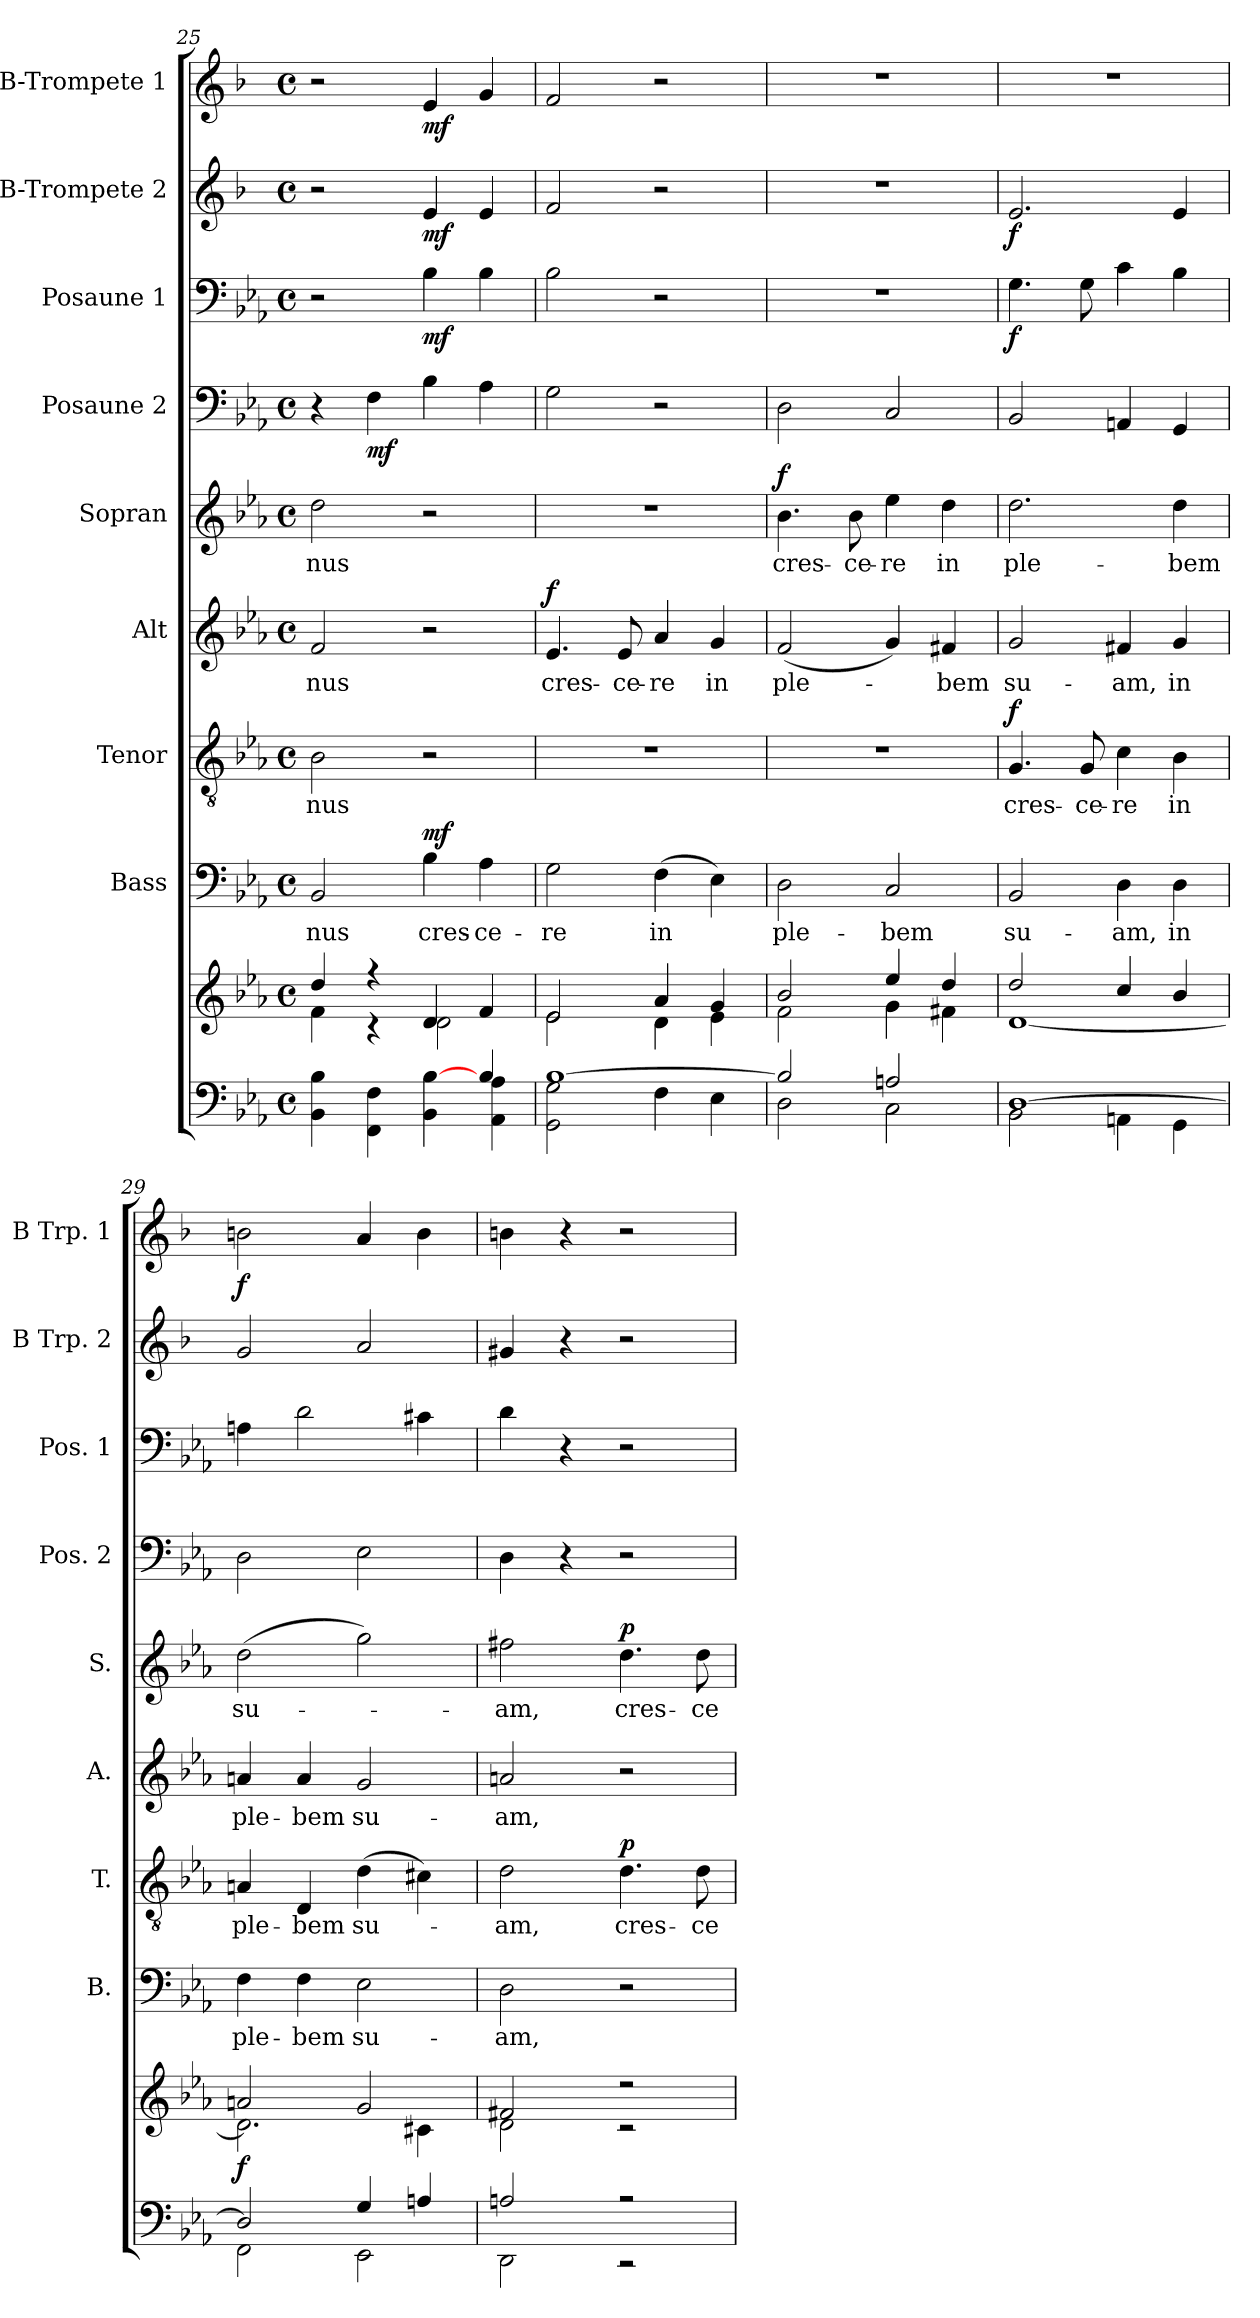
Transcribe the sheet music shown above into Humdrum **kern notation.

**kern	**kern	**dynam	**kern	**text	**dynam	**kern	**text	**dynam	**kern	**text	**dynam	**kern	**text	**dynam	**kern	**dynam	**kern	**dynam	**kern	**dynam	**kern	**dynam
*part9	*part9	*part9	*part8	*part8	*part8	*part7	*part7	*part7	*part6	*part6	*part6	*part5	*part5	*part5	*part4	*part4	*part3	*part3	*part2	*part2	*part1	*part1
*staff10	*staff9	*staff9/10	*staff8	*staff8	*staff8	*staff7	*staff7	*staff7	*staff6	*staff6	*staff6	*staff5	*staff5	*staff5	*staff4	*staff4	*staff3	*staff3	*staff2	*staff2	*staff1	*staff1
*	*	*	*I"Bass	*	*	*I"Tenor	*	*	*I"Alt	*	*	*I"Sopran	*	*	*I"Posaune 2	*	*I"Posaune 1	*	*I"B-Trompete 2	*	*I"B-Trompete 1	*
*	*	*	*I'B.	*	*	*I'T.	*	*	*I'A.	*	*	*I'S.	*	*	*I'Pos. 2	*	*I'Pos. 1	*	*I'B Trp. 2	*	*I'B Trp. 1	*
!!LO:LB:g=z
*clefF4	*clefG2	*	*clefF4	*	*	*clefGv2	*	*	*clefG2	*	*	*clefG2	*	*	*clefF4	*	*clefF4	*	*clefG2	*	*clefG2	*
*	*	*	*	*	*	*	*	*	*	*	*	*	*	*	*	*	*	*	*ITrd1c2	*	*ITrd1c2	*
*k[b-e-a-]	*k[b-e-a-]	*	*k[b-e-a-]	*	*	*k[b-e-a-]	*	*	*k[b-e-a-]	*	*	*k[b-e-a-]	*	*	*k[b-e-a-]	*	*k[b-e-a-]	*	*k[b-e-a-]	*	*k[b-e-a-]	*
*E-:	*E-:	*	*E-:	*	*	*E-:	*	*	*E-:	*	*	*E-:	*	*	*E-:	*	*E-:	*	*E-:	*	*E-:	*
*M4/4	*M4/4	*	*M4/4	*	*	*M4/4	*	*	*M4/4	*	*	*M4/4	*	*	*M4/4	*	*M4/4	*	*M4/4	*	*M4/4	*
*met(c)	*met(c)	*	*met(c)	*	*	*met(c)	*	*	*met(c)	*	*	*met(c)	*	*	*met(c)	*	*met(c)	*	*met(c)	*	*met(c)	*
=25	=25	=25	=25	=25	=25	=25	=25	=25	=25	=25	=25	=25	=25	=25	=25	=25	=25	=25	=25	=25	=25	=25
*^	*^	*	*	*	*	*	*	*	*	*	*	*	*	*	*	*	*	*	*	*	*	*
!	!	!	!	!	!	!LO:LY:b	!	!	!LO:LY:b	!	!	!LO:LY:b	!	!	!LO:LY:b	!	!	!	!	!	!	!	!	!
2.ryy	4BB-\ 4B-\	4dd/	4f\	.	2BB-/	-nus	.	2B-\	-nus	.	2f/	-nus	.	2dd\	-nus	.	4r	.	2r	.	2r	.	2r	.
!	!	!	!	!	!	!	!	!	!	!	!	!	!	!	!	!	!	!LO:DY:b	!	!	!	!	!	!
.	4FF\ 4F\	4r	4r	.	.	.	.	.	.	.	.	.	.	.	.	.	4F\	mf	.	.	.	.	.	.
!	!	!	!	!	!	!LO:LY:b	!LO:DY:a	!	!	!	!	!	!	!	!	!	!	!	!	!LO:DY:b	!	!LO:DY:b	!	!LO:DY:b
.	4BB-\ [>4B-\	4d/	2d\	.	4B-\	cres-	mf	2r	.	.	2r	.	.	2r	.	.	4B-\	.	4B-\	mf	4d/	mf	4d/	mf
!	!	!	!	!	!	!LO:LY:b	!	!	!	!	!	!	!	!	!	!	!	!	!	!	!	!	!	!
4B-/	4AA-\ 4A-\	4f/	.	.	4A-\	-ce-	.	.	.	.	.	.	.	.	.	.	4A-\	.	4B-\	.	4d/	.	4f/	.
=26	=26	=26	=26	=26	=26	=26	=26	=26	=26	=26	=26	=26	=26	=26	=26	=26	=26	=26	=26	=26	=26	=26	=26	=26
!	!	!	!	!	!	!LO:LY:b	!	!	!	!	!	!LO:LY:b	!LO:DY:a	!	!	!	!	!	!	!	!	!	!	!
[>1B-	2GG\ 2G\	2e-/	2e-\	.	2G\	-re	.	1r	.	.	4.e-/	cres-	f	1r	.	.	2G\	.	2B-\	.	2e-/	.	2e-/	.
!	!	!	!	!	!	!	!	!	!	!	!	!LO:LY:b	!	!	!	!	!	!	!	!	!	!	!	!
.	.	.	.	.	.	.	.	.	.	.	8e-/	-ce-	.	.	.	.	.	.	.	.	.	.	.	.
!	!	!	!	!	!	!LO:LY:b	!	!	!	!	!	!LO:LY:b	!	!	!	!	!	!	!	!	!	!	!	!
.	4F\	4a-/	4d\	.	(>4F\	in	.	.	.	.	4a-/	-re	.	.	.	.	2r	.	2r	.	2r	.	2r	.
!	!	!	!	!	!	!	!	!	!	!	!	!LO:LY:b	!	!	!	!	!	!	!	!	!	!	!	!
.	4E-\	4g/	4e-\	.	4E-\)	.	.	.	.	.	4g/	in	.	.	.	.	.	.	.	.	.	.	.	.
=27	=27	=27	=27	=27	=27	=27	=27	=27	=27	=27	=27	=27	=27	=27	=27	=27	=27	=27	=27	=27	=27	=27	=27	=27
!	!	!	!	!	!	!LO:LY:b	!	!	!	!	!	!LO:LY:b	!	!	!LO:LY:b	!LO:DY:a	!	!	!	!	!	!	!	!
2B-/]	2D\	2b-/	2f\	.	2D\	ple-	.	1r	.	.	(<2f/	ple-	.	4.b-\	cres-	f	2D\	.	1r	.	1r	.	1r	.
!	!	!	!	!	!	!	!	!	!	!	!	!	!	!	!LO:LY:b	!	!	!	!	!	!	!	!	!
.	.	.	.	.	.	.	.	.	.	.	.	.	.	8b-\	-ce-	.	.	.	.	.	.	.	.	.
!	!	!	!	!	!	!LO:LY:b	!	!	!	!	!	!	!	!	!LO:LY:b	!	!	!	!	!	!	!	!	!
2An/	2C\	4ee-/	4g\	.	2C/	-bem	.	.	.	.	4g/)	.	.	4ee-\	-re	.	2C/	.	.	.	.	.	.	.
!	!	!	!	!	!	!	!	!	!	!	!	!LO:LY:b	!	!	!LO:LY:b	!	!	!	!	!	!	!	!	!
.	.	4dd/	4f#X\	.	.	.	.	.	.	.	4f#X/	-bem	.	4dd\	in	.	.	.	.	.	.	.	.	.
=28	=28	=28	=28	=28	=28	=28	=28	=28	=28	=28	=28	=28	=28	=28	=28	=28	=28	=28	=28	=28	=28	=28	=28	=28
!	!	!	!	!	!	!LO:LY:b	!	!	!LO:LY:b	!LO:DY:a	!	!LO:LY:b	!	!	!LO:LY:b	!	!	!	!	!LO:DY:b	!	!LO:DY:b	!	!
[>1D	2BB-\	2dd/	[<1d	.	2BB-/	su-	.	4.G/	cres-	f	2g/	su-	.	2.dd\	ple-	.	2BB-/	.	4.G\	f	2.d/	f	1r	.
!	!	!	!	!	!	!	!	!	!LO:LY:b	!	!	!	!	!	!	!	!	!	!	!	!	!	!	!
.	.	.	.	.	.	.	.	8G/	-ce-	.	.	.	.	.	.	.	.	.	8G\	.	.	.	.	.
!	!	!	!	!	!	!LO:LY:b	!	!	!LO:LY:b	!	!	!LO:LY:b	!	!	!	!	!	!	!	!	!	!	!	!
.	4AAn\	4cc/	.	.	4D\	-am,	.	4c\	-re	.	4f#X/	-am,	.	.	.	.	4AAn/	.	4c\	.	.	.	.	.
!	!	!	!	!	!	!LO:LY:b	!	!	!LO:LY:b	!	!	!LO:LY:b	!	!	!LO:LY:b	!	!	!	!	!	!	!	!	!
.	4GG\	4b-/	.	.	4D\	in	.	4B-\	in	.	4g/	in	.	4dd\	-bem	.	4GG/	.	4B-\	.	4d/	.	.	.
=29	=29	=29	=29	=29	=29	=29	=29	=29	=29	=29	=29	=29	=29	=29	=29	=29	=29	=29	=29	=29	=29	=29	=29	=29
!	!	!	!	!LO:DY:b	!	!LO:LY:b	!	!	!LO:LY:b	!	!	!LO:LY:b	!	!	!LO:LY:b	!	!	!	!	!	!	!	!	!LO:DY:b
2D/]	2FF\	2an/	2.d\]	f	4F\	ple-	.	4An/	ple-	.	4an/	ple-	.	(>2dd\	su-	.	2D\	.	4An\	.	2f/	.	2an\	f
!	!	!	!	!	!	!LO:LY:b	!	!	!LO:LY:b	!	!	!LO:LY:b	!	!	!	!	!	!	!	!	!	!	!	!
.	.	.	.	.	4F\	-bem	.	4D/	-bem	.	4a/	-bem	.	.	.	.	.	.	2d\	.	.	.	.	.
!	!	!	!	!	!	!LO:LY:b	!	!	!LO:LY:b	!	!	!LO:LY:b	!	!	!	!	!	!	!	!	!	!	!	!
4G/	2EE-\	2g/	.	.	2E-\	su-	.	(>4d\	su-	.	2g/	su-	.	2gg\)	.	.	2E-\	.	.	.	2g/	.	4g/	.
4An/	.	.	4c#X\	.	.	.	.	4c#X\)	.	.	.	.	.	.	.	.	.	.	4c#X\	.	.	.	4a\	.
=30	=30	=30	=30	=30	=30	=30	=30	=30	=30	=30	=30	=30	=30	=30	=30	=30	=30	=30	=30	=30	=30	=30	=30	=30
!	!	!	!	!	!	!LO:LY:b	!	!	!LO:LY:b	!	!	!LO:LY:b	!	!	!LO:LY:b	!	!	!	!	!	!	!	!	!
2An/	2DD\	2f#X/	2d\	.	2D\	-am,	.	2d\	-am,	.	2an/	-am,	.	2ff#X\	-am,	.	4D\	.	4d\	.	4f#X/	.	4an\	.
.	.	.	.	.	.	.	.	.	.	.	.	.	.	.	.	.	4r	.	4r	.	4r	.	4r	.
!	!	!	!	!	!	!	!	!	!LO:LY:b	!LO:DY:a	!	!	!	!	!LO:LY:b	!LO:DY:a	!	!	!	!	!	!	!	!
2r	2r	2r	2r	.	2r	.	.	4.d\	cres-	p	2r	.	.	4.dd\	cres-	p	2r	.	2r	.	2r	.	2r	.
!	!	!	!	!	!	!	!	!	!LO:LY:b	!	!	!	!	!	!LO:LY:b	!	!	!	!	!	!	!	!	!
.	.	.	.	.	.	.	.	8d\	-ce-	.	.	.	.	8dd\	-ce-	.	.	.	.	.	.	.	.	.
*v	*v	*	*	*	*	*	*	*	*	*	*	*	*	*	*	*	*	*	*	*	*	*	*	*
*	*v	*v	*	*	*	*	*	*	*	*	*	*	*	*	*	*	*	*	*	*	*	*	*
=	=	=	=	=	=	=	=	=	=	=	=	=	=	=	=	=	=	=	=	=	=	=
*-	*-	*-	*-	*-	*-	*-	*-	*-	*-	*-	*-	*-	*-	*-	*-	*-	*-	*-	*-	*-	*-	*-
